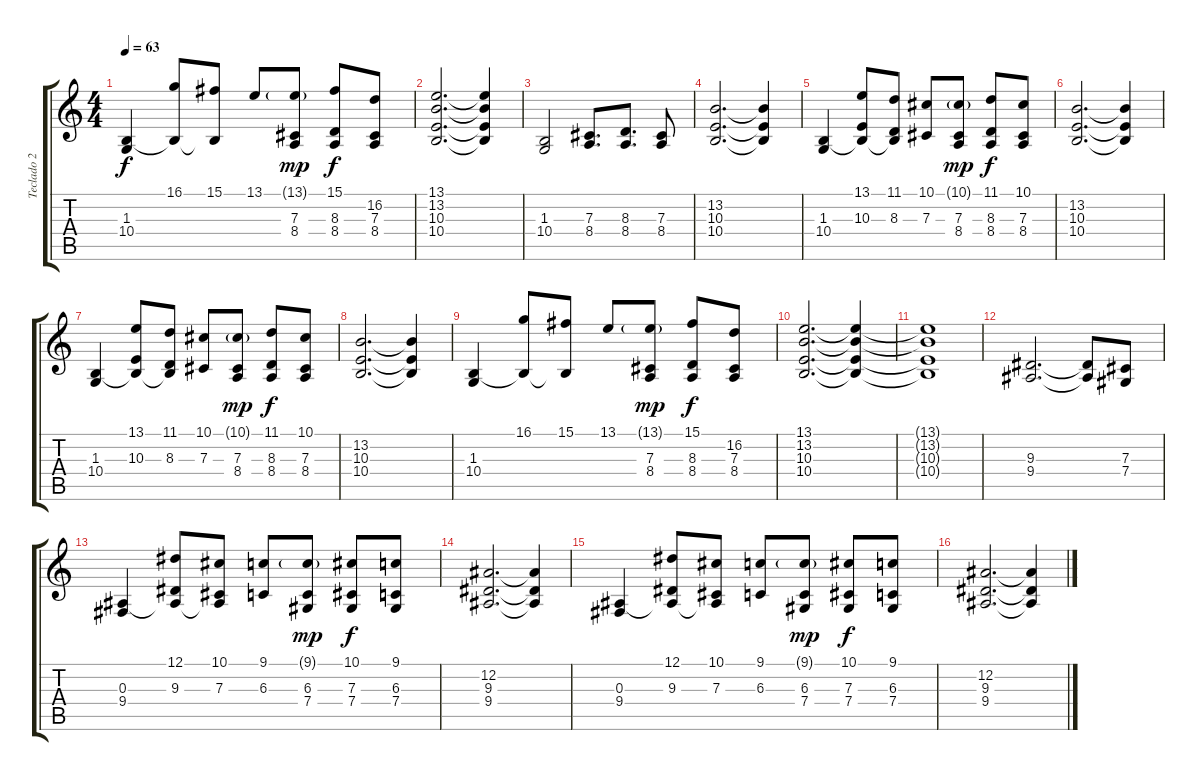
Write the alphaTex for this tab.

\track ("Teclado 2" "Teclado 2") {instrument synthstrings2}
\staff {score tabs}
\tuning (Eb4 Bb3 Gb3 Db3 Ab2 Eb2) {hide}
\ts (4 4)
\tempo 63
\clef g2
\ks c
(1.3 10.4).4{dy f volume 11} (16.1 10.4{t}).8 (15.1 10.4{t}).8 13.1.8 (13.1{g} 7.3 8.4).8{dy mp} (15.1 8.3 8.4).8{dy f} (16.2 7.3 8.4).8 |
(13.1 13.2 10.3 10.4).2{d} (13.1{t} 13.2{t} 10.3{t} 10.4{t}).4 |
(1.3 10.4).2{volume 9} (7.3 8.4).8{d} (8.3 8.4).8{d} (7.3 8.4).8 |
(13.2 10.3 10.4).2{d} (13.2{t} 10.3{t} 10.4{t}).4 |
(1.3 10.4).4 (13.1 10.3 10.4{t}).8 (11.1 8.3 10.4{t}).8 (10.1 7.3).8 (10.1{g} 7.3 8.4).8{dy mp} (11.1 8.3 8.4).8{dy f} (10.1 7.3 8.4).8 |
(13.2 10.3 10.4).2{d} (13.2{t} 10.3{t} 10.4{t}).4 |
(1.3 10.4).4 (13.1 10.3 10.4{t}).8 (11.1 8.3 10.4{t}).8 (10.1 7.3).8 (10.1{g} 7.3 8.4).8{dy mp} (11.1 8.3 8.4).8{dy f} (10.1 7.3 8.4).8 |
(13.2 10.3 10.4).2{d} (13.2{t} 10.3{t} 10.4{t}).4 |
(1.3 10.4).4{volume 11} (16.1 10.4{t}).8 (15.1 10.4{t}).8 13.1.8 (13.1{g} 7.3 8.4).8{dy mp} (15.1 8.3 8.4).8{dy f} (16.2 7.3 8.4).8 |
(13.1 13.2 10.3 10.4).2{d} (13.1{t} 13.2{t} 10.3{t} 10.4{t}).4 |
(13.1{t} 13.2{t} 10.3{t} 10.4{t}).1 |
(9.3 9.4).2{d volume 7} (9.3{t} 9.4{t}).8 (7.3 7.4).8 |
(0.3 9.4).4{volume 9} (12.1 9.3 9.4{t}).8 (10.1 7.3 9.4{t}).8 (9.1 6.3).8 (9.1{g} 6.3 7.4).8{dy mp} (10.1 7.3 7.4).8{dy f} (9.1 6.3 7.4).8 |
(12.2 9.3 9.4).2{d volume 7} (12.2{t} 9.3{t} 9.4{t}).4 |
(0.3 9.4).4{volume 9} (12.1 9.3 9.4{t}).8 (10.1 7.3 9.4{t}).8 (9.1 6.3).8 (9.1{g} 6.3 7.4).8{dy mp} (10.1 7.3 7.4).8{dy f} (9.1 6.3 7.4).8 |
(12.2 9.3 9.4).2{d volume 7} (12.2{t} 9.3{t} 9.4{t}).4
